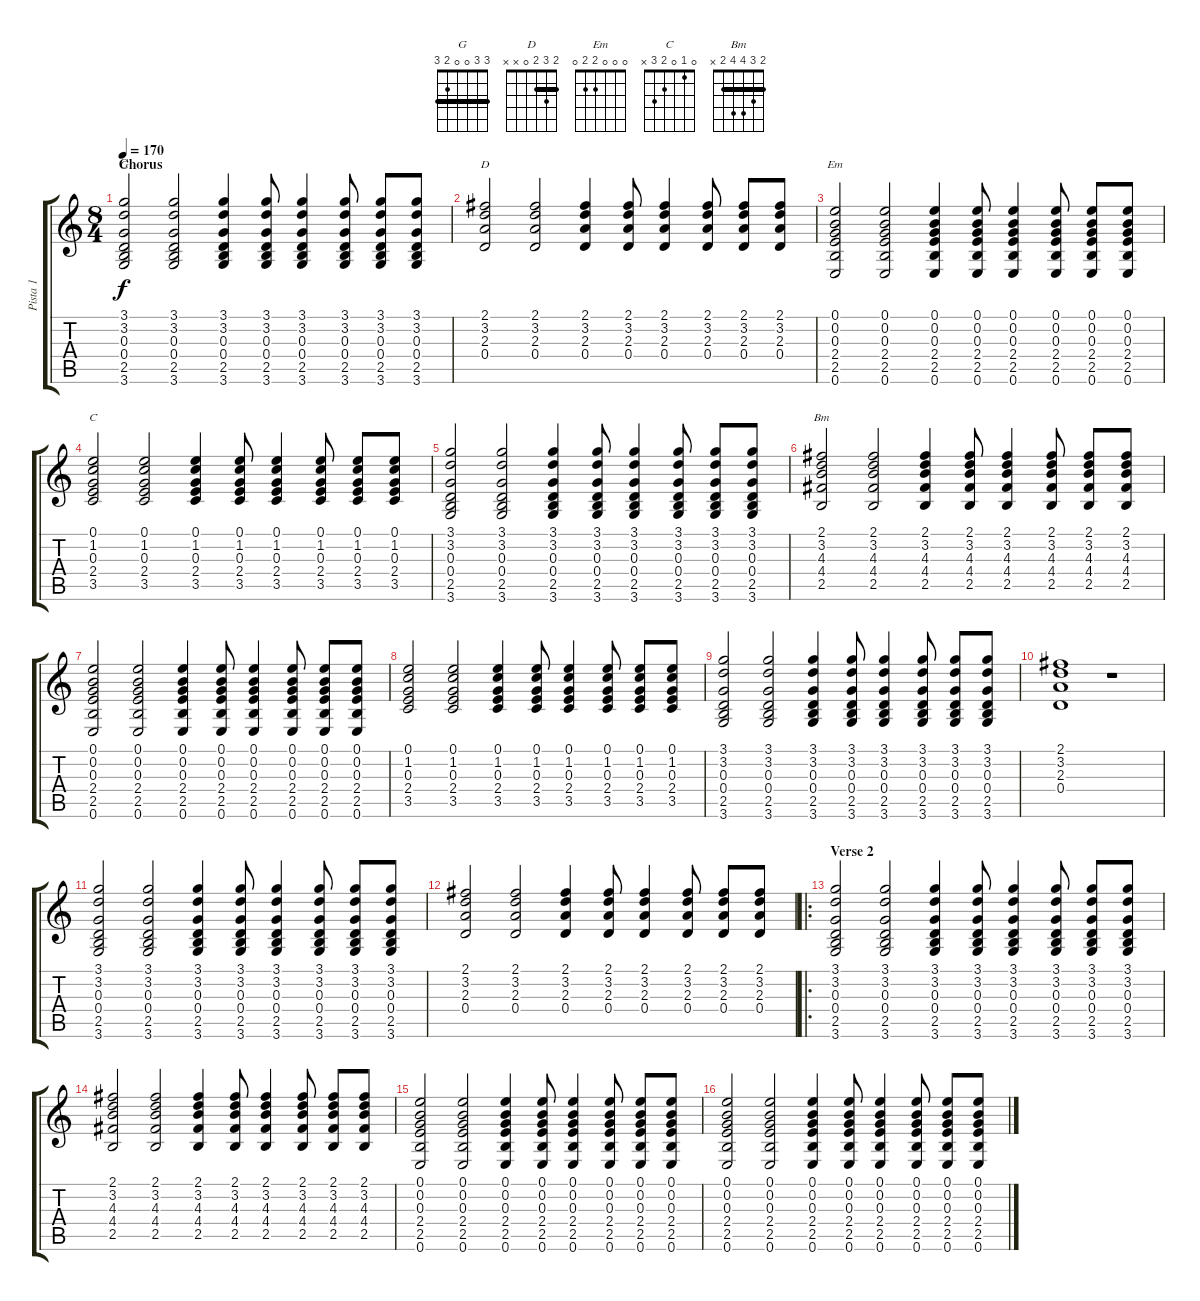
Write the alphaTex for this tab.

\track ("Pista 1" "Pista 1") {instrument acousticguitarsteel}
\staff {score tabs}
\tuning (E4 B3 G3 D3 A2 E2) {hide}
\chord ("G" 3 3 0 0 2 3) {barre 3}
\chord ("D" 2 3 2 0 x x) {barre 2}
\chord ("Em" 0 0 0 2 2 0)
\chord ("C" 0 1 0 2 3 x)
\chord ("Bm" 2 3 4 4 2 x) {barre 2}
\ts (8 4)
\section ("" "Chorus")
\tempo 170
\clef g2
\ks c
(3.1 3.2 0.3 0.4 2.5 3.6).2{ch "G" dy f} (3.1 3.2 0.3 0.4 2.5 3.6).2 (3.1 3.2 0.3 0.4 2.5 3.6).4 (3.1 3.2 0.3 0.4 2.5 3.6).8 (3.1 3.2 0.3 0.4 2.5 3.6).4 (3.1 3.2 0.3 0.4 2.5 3.6).8 (3.1 3.2 0.3 0.4 2.5 3.6).8 (3.1 3.2 0.3 0.4 2.5 3.6).8 |
(2.1 3.2 2.3 0.4).2{ch "D"} (2.1 3.2 2.3 0.4).2 (2.1 3.2 2.3 0.4).4 (2.1 3.2 2.3 0.4).8 (2.1 3.2 2.3 0.4).4 (2.1 3.2 2.3 0.4).8 (2.1 3.2 2.3 0.4).8 (2.1 3.2 2.3 0.4).8 |
(0.1 0.2 0.3 2.4 2.5 0.6).2{ch "Em"} (0.1 0.2 0.3 2.4 2.5 0.6).2 (0.1 0.2 0.3 2.4 2.5 0.6).4 (0.1 0.2 0.3 2.4 2.5 0.6).8 (0.1 0.2 0.3 2.4 2.5 0.6).4 (0.1 0.2 0.3 2.4 2.5 0.6).8 (0.1 0.2 0.3 2.4 2.5 0.6).8 (0.1 0.2 0.3 2.4 2.5 0.6).8 |
(0.1 1.2 0.3 2.4 3.5).2{ch "C"} (0.1 1.2 0.3 2.4 3.5).2 (0.1 1.2 0.3 2.4 3.5).4 (0.1 1.2 0.3 2.4 3.5).8 (0.1 1.2 0.3 2.4 3.5).4 (0.1 1.2 0.3 2.4 3.5).8 (0.1 1.2 0.3 2.4 3.5).8 (0.1 1.2 0.3 2.4 3.5).8 |
(3.1 3.2 0.3 0.4 2.5 3.6).2 (3.1 3.2 0.3 0.4 2.5 3.6).2 (3.1 3.2 0.3 0.4 2.5 3.6).4 (3.1 3.2 0.3 0.4 2.5 3.6).8 (3.1 3.2 0.3 0.4 2.5 3.6).4 (3.1 3.2 0.3 0.4 2.5 3.6).8 (3.1 3.2 0.3 0.4 2.5 3.6).8 (3.1 3.2 0.3 0.4 2.5 3.6).8 |
(2.1 3.2 4.3 4.4 2.5).2{ch "Bm"} (2.1 3.2 4.3 4.4 2.5).2 (2.1 3.2 4.3 4.4 2.5).4 (2.1 3.2 4.3 4.4 2.5).8 (2.1 3.2 4.3 4.4 2.5).4 (2.1 3.2 4.3 4.4 2.5).8 (2.1 3.2 4.3 4.4 2.5).8 (2.1 3.2 4.3 4.4 2.5).8 |
(0.1 0.2 0.3 2.4 2.5 0.6).2 (0.1 0.2 0.3 2.4 2.5 0.6).2 (0.1 0.2 0.3 2.4 2.5 0.6).4 (0.1 0.2 0.3 2.4 2.5 0.6).8 (0.1 0.2 0.3 2.4 2.5 0.6).4 (0.1 0.2 0.3 2.4 2.5 0.6).8 (0.1 0.2 0.3 2.4 2.5 0.6).8 (0.1 0.2 0.3 2.4 2.5 0.6).8 |
(0.1 1.2 0.3 2.4 3.5).2 (0.1 1.2 0.3 2.4 3.5).2 (0.1 1.2 0.3 2.4 3.5).4 (0.1 1.2 0.3 2.4 3.5).8 (0.1 1.2 0.3 2.4 3.5).4 (0.1 1.2 0.3 2.4 3.5).8 (0.1 1.2 0.3 2.4 3.5).8 (0.1 1.2 0.3 2.4 3.5).8 |
(3.1 3.2 0.3 0.4 2.5 3.6).2 (3.1 3.2 0.3 0.4 2.5 3.6).2 (3.1 3.2 0.3 0.4 2.5 3.6).4 (3.1 3.2 0.3 0.4 2.5 3.6).8 (3.1 3.2 0.3 0.4 2.5 3.6).4 (3.1 3.2 0.3 0.4 2.5 3.6).8 (3.1 3.2 0.3 0.4 2.5 3.6).8 (3.1 3.2 0.3 0.4 2.5 3.6).8 |
(2.1 3.2 2.3 0.4).1 r.1 |
(3.1 3.2 0.3 0.4 2.5 3.6).2 (3.1 3.2 0.3 0.4 2.5 3.6).2 (3.1 3.2 0.3 0.4 2.5 3.6).4 (3.1 3.2 0.3 0.4 2.5 3.6).8 (3.1 3.2 0.3 0.4 2.5 3.6).4 (3.1 3.2 0.3 0.4 2.5 3.6).8 (3.1 3.2 0.3 0.4 2.5 3.6).8 (3.1 3.2 0.3 0.4 2.5 3.6).8 |
(2.1 3.2 2.3 0.4).2 (2.1 3.2 2.3 0.4).2 (2.1 3.2 2.3 0.4).4 (2.1 3.2 2.3 0.4).8 (2.1 3.2 2.3 0.4).4 (2.1 3.2 2.3 0.4).8 (2.1 3.2 2.3 0.4).8 (2.1 3.2 2.3 0.4).8 |
\ro
\section ("" "Verse 2")
(3.1 3.2 0.3 0.4 2.5 3.6).2 (3.1 3.2 0.3 0.4 2.5 3.6).2 (3.1 3.2 0.3 0.4 2.5 3.6).4 (3.1 3.2 0.3 0.4 2.5 3.6).8 (3.1 3.2 0.3 0.4 2.5 3.6).4 (3.1 3.2 0.3 0.4 2.5 3.6).8 (3.1 3.2 0.3 0.4 2.5 3.6).8 (3.1 3.2 0.3 0.4 2.5 3.6).8 |
(2.1 3.2 4.3 4.4 2.5).2 (2.1 3.2 4.3 4.4 2.5).2 (2.1 3.2 4.3 4.4 2.5).4 (2.1 3.2 4.3 4.4 2.5).8 (2.1 3.2 4.3 4.4 2.5).4 (2.1 3.2 4.3 4.4 2.5).8 (2.1 3.2 4.3 4.4 2.5).8 (2.1 3.2 4.3 4.4 2.5).8 |
(0.1 0.2 0.3 2.4 2.5 0.6).2 (0.1 0.2 0.3 2.4 2.5 0.6).2 (0.1 0.2 0.3 2.4 2.5 0.6).4 (0.1 0.2 0.3 2.4 2.5 0.6).8 (0.1 0.2 0.3 2.4 2.5 0.6).4 (0.1 0.2 0.3 2.4 2.5 0.6).8 (0.1 0.2 0.3 2.4 2.5 0.6).8 (0.1 0.2 0.3 2.4 2.5 0.6).8 |
(0.1 0.2 0.3 2.4 2.5 0.6).2 (0.1 0.2 0.3 2.4 2.5 0.6).2 (0.1 0.2 0.3 2.4 2.5 0.6).4 (0.1 0.2 0.3 2.4 2.5 0.6).8 (0.1 0.2 0.3 2.4 2.5 0.6).4 (0.1 0.2 0.3 2.4 2.5 0.6).8 (0.1 0.2 0.3 2.4 2.5 0.6).8 (0.1 0.2 0.3 2.4 2.5 0.6).8
